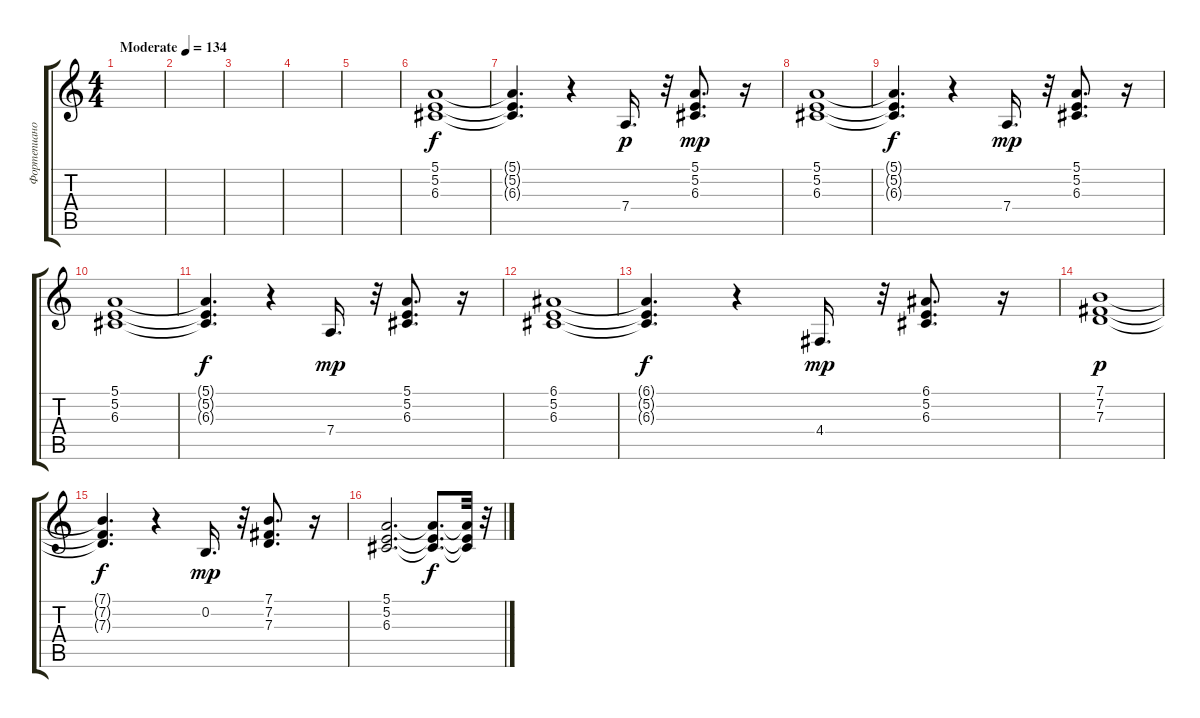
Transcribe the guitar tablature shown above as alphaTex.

\track ("Фортепиано (аккомпанемент)" "Фортепиано") {instrument acousticgrandpiano}
\staff {score tabs}
\tuning (E4 B3 G3 D3 A2 E2) {hide}
\ts (4 4)
\tempo (134 "Moderate")
\clef g2
\ks c
|
|
|
|
|
(5.1 5.2 6.3).1 |
(5.1{t} 5.2{t} 6.3{t}).4{d dy f} r.4 7.4.16{d dy p} r.32 (5.1 5.2 6.3).8{d dy mp} r.16 |
(5.1 5.2 6.3).1 |
(5.1{t} 5.2{t} 6.3{t}).4{d dy f} r.4 7.4.16{d dy mp} r.32 (5.1 5.2 6.3).8{d} r.16 |
(5.1 5.2 6.3).1 |
(5.1{t} 5.2{t} 6.3{t}).4{d dy f} r.4 7.4.16{d dy mp} r.32 (5.1 5.2 6.3).8{d} r.16 |
(6.1 5.2 6.3).1 |
(6.1{t} 5.2{t} 6.3{t}).4{d dy f} r.4 4.4.16{d dy mp} r.32 (6.1 5.2 6.3).8{d} r.16 |
(7.1 7.2 7.3).1{dy p} |
(7.1{t} 7.2{t} 7.3{t}).4{d dy f} r.4 0.2.16{d dy mp} r.32 (7.1 7.2 7.3).8{d} r.16 |
(5.1 5.2 6.3).2{d} (5.1{t} 5.2{t} 6.3{t}).8{d dy f} (5.1{t} 5.2{t} 6.3{t}).32 r.32
